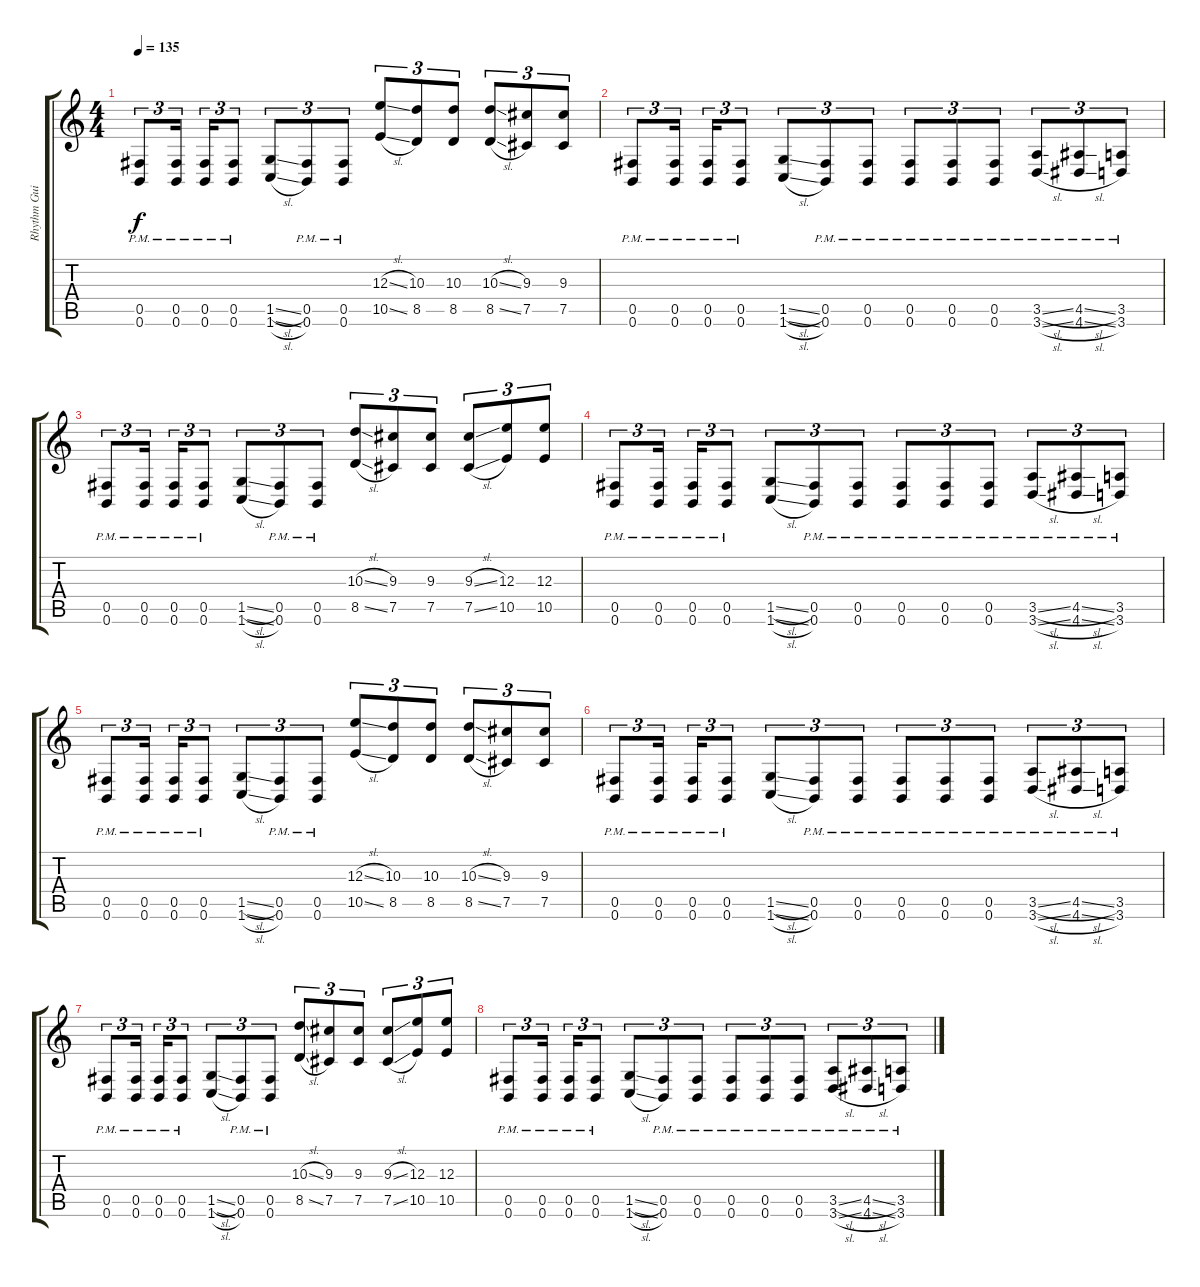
\track ("Rhythm Guitar 1" "Rhythm Gui") {instrument distortionguitar}
\staff {score tabs}
\tuning (Db4 Ab3 E3 B2 Gb2 B1) {hide}
\ts (4 4)
\tempo 135
\clef g2
\ks c
(0.5{pm} 0.6{pm}).8{tu (3 2) dy f} (0.5{pm} 0.6{pm}).16{tu (3 2) beam splitsecondary} (0.5{pm} 0.6{pm}).16{tu (3 2)} (0.5{pm} 0.6{pm}).8{tu (3 2)} (1.5{sl} 1.6{sl}).8{tu (3 2)} (0.5{pm} 0.6{pm}).8{tu (3 2)} (0.5{pm} 0.6{pm}).8{tu (3 2)} (12.3{sl} 10.5{sl}).8{tu (3 2)} (10.3 8.5).8{tu (3 2)} (10.3 8.5).8{tu (3 2)} (10.3{sl} 8.5{sl}).8{tu (3 2)} (9.3 7.5).8{tu (3 2)} (9.3 7.5).8{tu (3 2)} |
(0.5{pm} 0.6{pm}).8{tu (3 2)} (0.5{pm} 0.6{pm}).16{tu (3 2) beam splitsecondary} (0.5{pm} 0.6{pm}).16{tu (3 2)} (0.5{pm} 0.6{pm}).8{tu (3 2)} (1.5{sl} 1.6{sl}).8{tu (3 2)} (0.5{pm} 0.6{pm}).8{tu (3 2)} (0.5{pm} 0.6{pm}).8{tu (3 2)} (0.5{pm} 0.6{pm}).8{tu (3 2)} (0.5{pm} 0.6{pm}).8{tu (3 2)} (0.5{pm} 0.6{pm}).8{tu (3 2)} (3.5{sl pm} 3.6{sl pm}).8{tu (3 2)} (4.5{sl pm} 4.6{sl pm}).8{tu (3 2)} (3.5{pm} 3.6{pm}).8{tu (3 2)} |
(0.5{pm} 0.6{pm}).8{tu (3 2)} (0.5{pm} 0.6{pm}).16{tu (3 2) beam splitsecondary} (0.5{pm} 0.6{pm}).16{tu (3 2)} (0.5{pm} 0.6{pm}).8{tu (3 2)} (1.5{sl} 1.6{sl}).8{tu (3 2)} (0.5{pm} 0.6{pm}).8{tu (3 2)} (0.5{pm} 0.6{pm}).8{tu (3 2)} (10.3{sl} 8.5{sl}).8{tu (3 2)} (9.3 7.5).8{tu (3 2)} (9.3 7.5).8{tu (3 2)} (9.3{sl} 7.5{sl}).8{tu (3 2)} (12.3 10.5).8{tu (3 2)} (12.3 10.5).8{tu (3 2)} |
(0.5{pm} 0.6{pm}).8{tu (3 2)} (0.5{pm} 0.6{pm}).16{tu (3 2) beam splitsecondary} (0.5{pm} 0.6{pm}).16{tu (3 2)} (0.5{pm} 0.6{pm}).8{tu (3 2)} (1.5{sl} 1.6{sl}).8{tu (3 2)} (0.5{pm} 0.6{pm}).8{tu (3 2)} (0.5{pm} 0.6{pm}).8{tu (3 2)} (0.5{pm} 0.6{pm}).8{tu (3 2)} (0.5{pm} 0.6{pm}).8{tu (3 2)} (0.5{pm} 0.6{pm}).8{tu (3 2)} (3.5{sl pm} 3.6{sl pm}).8{tu (3 2)} (4.5{sl pm} 4.6{sl pm}).8{tu (3 2)} (3.5{pm} 3.6{pm}).8{tu (3 2)} |
(0.5{pm} 0.6{pm}).8{tu (3 2)} (0.5{pm} 0.6{pm}).16{tu (3 2) beam splitsecondary} (0.5{pm} 0.6{pm}).16{tu (3 2)} (0.5{pm} 0.6{pm}).8{tu (3 2)} (1.5{sl} 1.6{sl}).8{tu (3 2)} (0.5{pm} 0.6{pm}).8{tu (3 2)} (0.5{pm} 0.6{pm}).8{tu (3 2)} (12.3{sl} 10.5{sl}).8{tu (3 2)} (10.3 8.5).8{tu (3 2)} (10.3 8.5).8{tu (3 2)} (10.3{sl} 8.5{sl}).8{tu (3 2)} (9.3 7.5).8{tu (3 2)} (9.3 7.5).8{tu (3 2)} |
(0.5{pm} 0.6{pm}).8{tu (3 2)} (0.5{pm} 0.6{pm}).16{tu (3 2) beam splitsecondary} (0.5{pm} 0.6{pm}).16{tu (3 2)} (0.5{pm} 0.6{pm}).8{tu (3 2)} (1.5{sl} 1.6{sl}).8{tu (3 2)} (0.5{pm} 0.6{pm}).8{tu (3 2)} (0.5{pm} 0.6{pm}).8{tu (3 2)} (0.5{pm} 0.6{pm}).8{tu (3 2)} (0.5{pm} 0.6{pm}).8{tu (3 2)} (0.5{pm} 0.6{pm}).8{tu (3 2)} (3.5{sl pm} 3.6{sl pm}).8{tu (3 2)} (4.5{sl pm} 4.6{sl pm}).8{tu (3 2)} (3.5{pm} 3.6{pm}).8{tu (3 2)} |
(0.5{pm} 0.6{pm}).8{tu (3 2)} (0.5{pm} 0.6{pm}).16{tu (3 2) beam splitsecondary} (0.5{pm} 0.6{pm}).16{tu (3 2)} (0.5{pm} 0.6{pm}).8{tu (3 2)} (1.5{sl} 1.6{sl}).8{tu (3 2)} (0.5{pm} 0.6{pm}).8{tu (3 2)} (0.5{pm} 0.6{pm}).8{tu (3 2)} (10.3{sl} 8.5{sl}).8{tu (3 2)} (9.3 7.5).8{tu (3 2)} (9.3 7.5).8{tu (3 2)} (9.3{sl} 7.5{sl}).8{tu (3 2)} (12.3 10.5).8{tu (3 2)} (12.3 10.5).8{tu (3 2)} |
(0.5{pm} 0.6{pm}).8{tu (3 2)} (0.5{pm} 0.6{pm}).16{tu (3 2) beam splitsecondary} (0.5{pm} 0.6{pm}).16{tu (3 2)} (0.5{pm} 0.6{pm}).8{tu (3 2)} (1.5{sl} 1.6{sl}).8{tu (3 2)} (0.5{pm} 0.6{pm}).8{tu (3 2)} (0.5{pm} 0.6{pm}).8{tu (3 2)} (0.5{pm} 0.6{pm}).8{tu (3 2)} (0.5{pm} 0.6{pm}).8{tu (3 2)} (0.5{pm} 0.6{pm}).8{tu (3 2)} (3.5{sl pm} 3.6{sl pm}).8{tu (3 2)} (4.5{sl pm} 4.6{sl pm}).8{tu (3 2)} (3.5{pm} 3.6{pm}).8{tu (3 2)}
